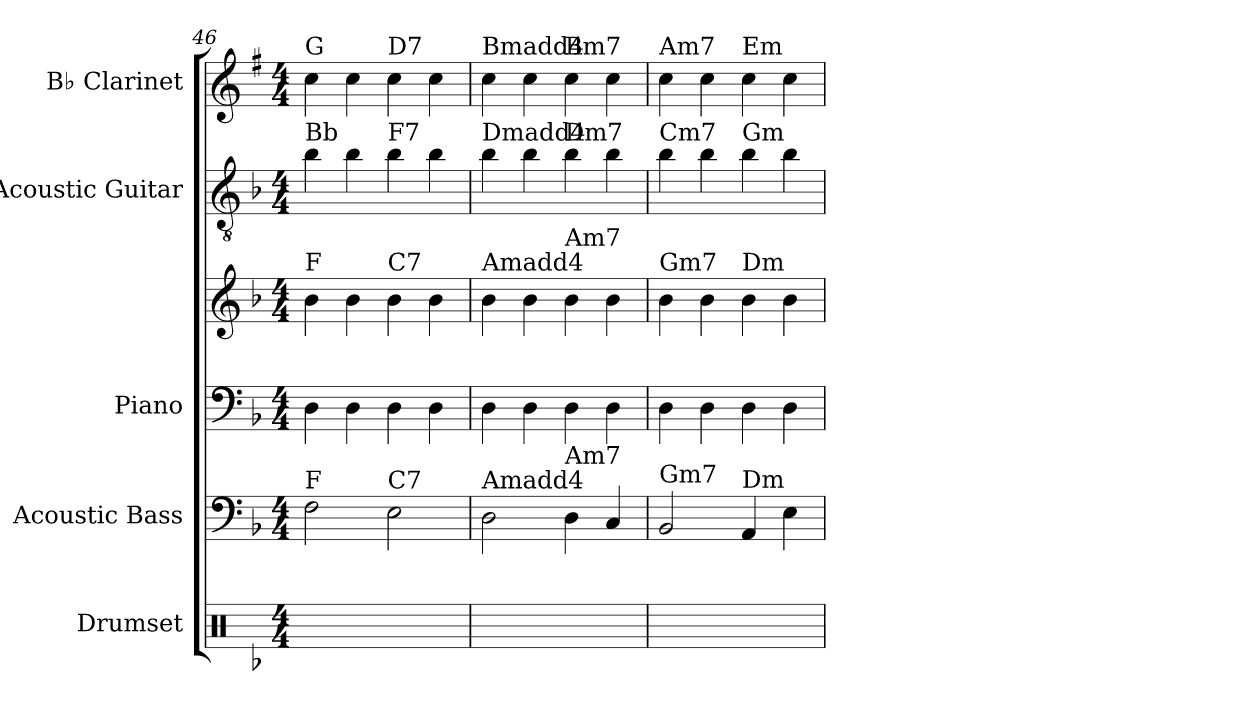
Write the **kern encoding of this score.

**kern	**kern	**kern	**kern	**kern	**kern
*part5	*part4	*part3	*part3	*part2	*part1
*staff6	*staff5	*staff4	*staff3	*staff2	*staff1
*I"Drumset	*I"Acoustic Bass	*I"Piano	*	*I"Acoustic Guitar	*I"B♭ Clarinet
*I'D. Set	*I'Bass	*I'Pno.	*	*I'Guit.	*I'B♭ Cl.
!!LO:LB:g=z
*clefX	*clefF4	*clefF4	*clefG2	*clefGv2	*clefG2
*	*ITrd7c12	*	*	*	*ITrd1c2
*k[b-]	*k[b-]	*k[b-]	*k[b-]	*k[b-]	*k[b-]
*M4/4	*M4/4	*M4/4	*M4/4	*M4/4	*M4/4
=46	=46	=46	=46	=46	=46
!	!	!	!	!	!LO:TX:a:t=G
!	!	!	!	!LO:TX:a:t=Bb	!
!	!	!	!LO:TX:a:t=F	!	!
!	!LO:TX:a:t=F	!	!	!	!
4R	2FF\	4D	4b-	4b-	4b-
4R	.	4D	4b-	4b-	4b-
!	!	!	!	!	!LO:TX:a:t=D7
!	!	!	!	!LO:TX:a:t=F7	!
!	!	!	!LO:TX:a:t=C7	!	!
!	!LO:TX:a:t=C7	!	!	!	!
4R	2EE\	4D	4b-	4b-	4b-
4R	.	4D	4b-	4b-	4b-
=47	=47	=47	=47	=47	=47
!	!	!	!	!	!LO:TX:a:t=Bmadd4
!	!	!	!	!LO:TX:a:t=Dmadd4	!
!	!	!	!LO:TX:a:t=Amadd4	!	!
!	!LO:TX:a:t=Amadd4	!	!	!	!
4R	2DD\	4D	4b-	4b-	4b-
4R	.	4D	4b-	4b-	4b-
!	!	!	!	!	!LO:TX:a:t=Bm7
!	!	!	!	!LO:TX:a:t=Dm7	!
!	!	!	!LO:TX:a:t=Am7	!	!
!	!LO:TX:a:t=Am7	!	!	!	!
4R	4DD\	4D	4b-	4b-	4b-
4R	4CC/	4D	4b-	4b-	4b-
=48	=48	=48	=48	=48	=48
!	!	!	!	!	!LO:TX:a:t=Am7
!	!	!	!	!LO:TX:a:t=Cm7	!
!	!	!	!LO:TX:a:t=Gm7	!	!
!	!LO:TX:a:t=Gm7	!	!	!	!
4R	2BBB-/	4D	4b-	4b-	4b-
4R	.	4D	4b-	4b-	4b-
!	!	!	!	!	!LO:TX:a:t=Em
!	!	!	!	!LO:TX:a:t=Gm	!
!	!	!	!LO:TX:a:t=Dm	!	!
!	!LO:TX:a:t=Dm	!	!	!	!
4R	4AAA/	4D	4b-	4b-	4b-
4R	4EE\	4D	4b-	4b-	4b-
=	=	=	=	=	=
*-	*-	*-	*-	*-	*-
